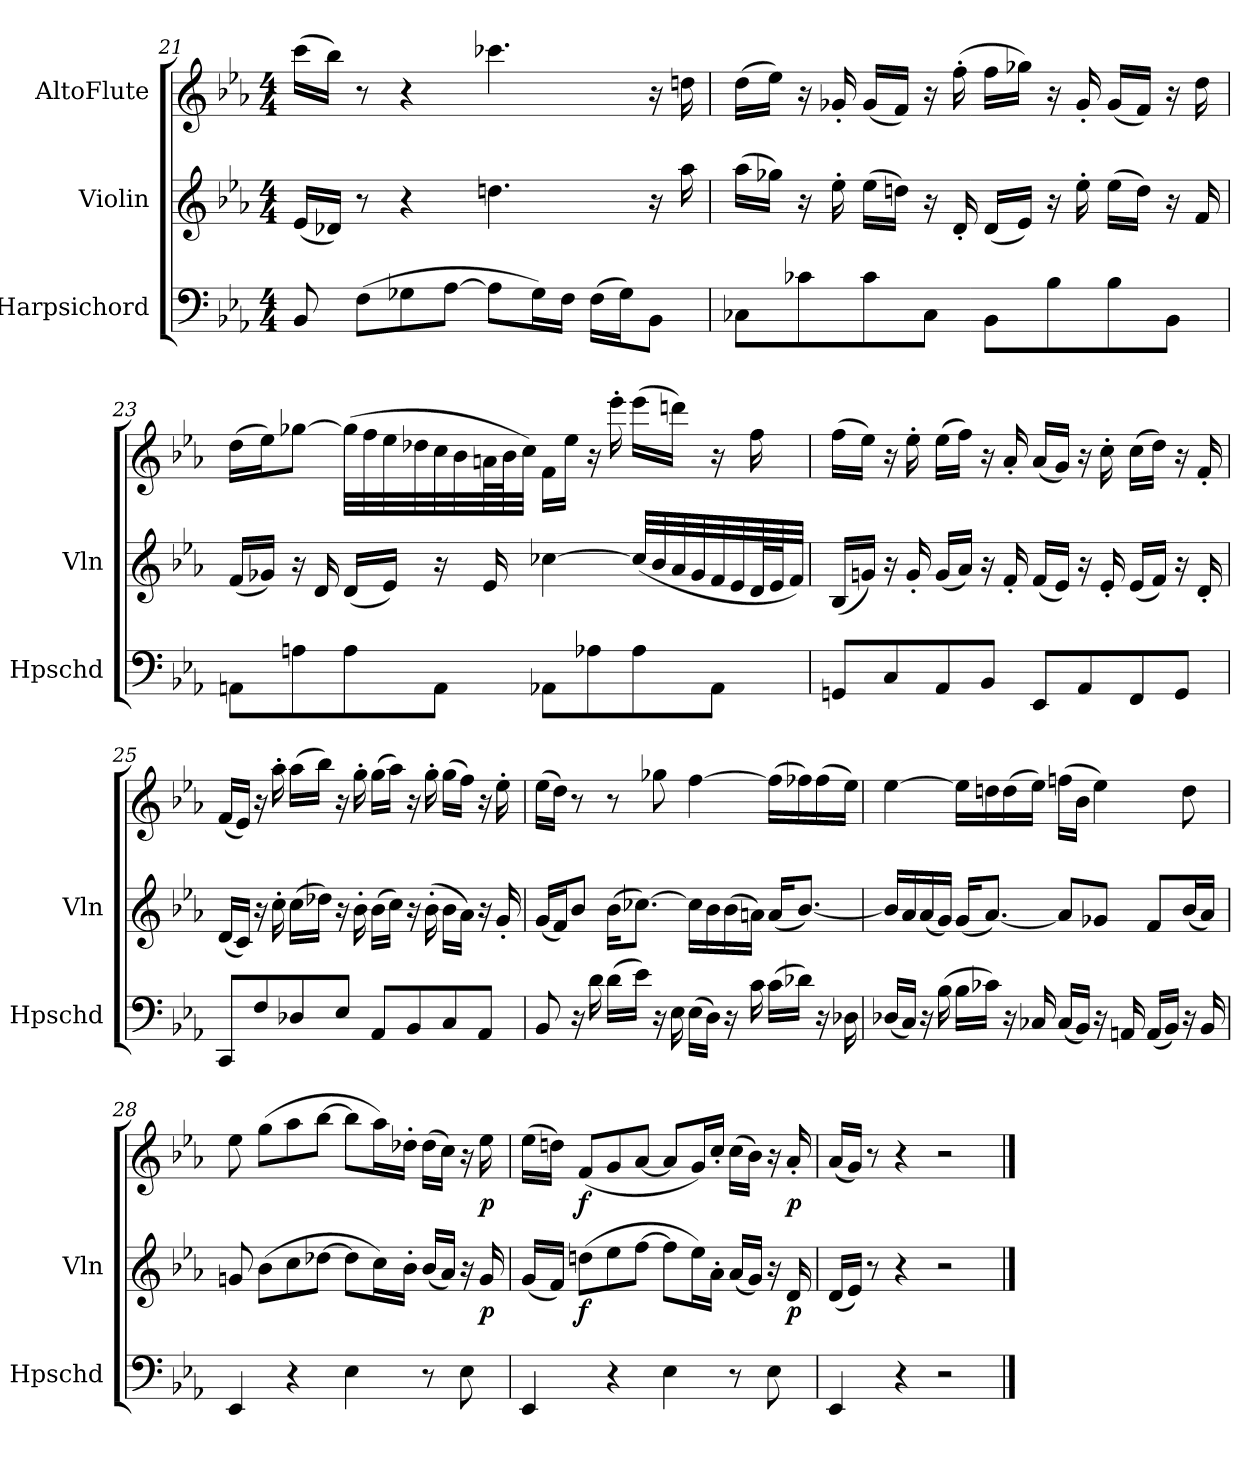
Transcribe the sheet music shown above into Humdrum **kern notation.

**kern	**kern	**dynam	**kern	**dynam
*part3	*part2	*part2	*part1	*part1
*staff3	*staff2	*staff2	*staff1	*staff1
*I"Harpsichord	*I"Violin	*	*I"AltoFlute	*
*I'Hpschd	*I'Vln	*	*	*
*clefF4	*clefG2	*	*clefG2	*
*k[b-e-a-]	*k[b-e-a-]	*	*k[b-e-a-]	*
*M4/4	*M4/4	*	*M4/4	*
=21	=21	=21	=21	=21
8BB-/	(16e-/LL	.	(16ccc\LL	.
.	16d-X/JJ)	.	16bb-\JJ)	.
(8F\L	8r	.	8r	.
8G-X\	4r	.	4r	.
[8A-\J	.	.	.	.
8A-\L]	4.ddn\	.	4.ccc-X\	.
16G-\L)	.	.	.	.
16F\JJ	.	.	.	.
(16F\LL	.	.	.	.
16G-\J)	.	.	.	.
8BB-\J	16r	.	16r	.
.	16aa-\	.	16ddn\	.
=22	=22	=22	=22	=22
8C-X\L	(16aa-\LL	.	(16dd\LL	.
.	16gg-X\JJ)	.	16ee-\JJ)	.
8c-X\	16r	.	16r	.
.	16ee-'\	.	16g-X'/	.
8c-\	(16ee-\LL	.	(16g-/LL	.
.	16ddn\JJ)	.	16f/JJ)	.
8C-\J	16r	.	16r	.
.	16d'/	.	(16ff'\	.
8BB-\L	(16d/LL	.	16ff\LL	.
.	16e-/JJ)	.	16gg-X\JJ)	.
8B-\	16r	.	16r	.
.	16ee-'\	.	16g-'/	.
8B-\	(16ee-\LL	.	(16g-/LL	.
.	16dd\JJ)	.	16f/JJ)	.
8BB-\J	16r	.	16r	.
.	16f/	.	16dd\	.
=23	=23	=23	=23	=23
8AAn\L	(16f/LL	.	(16dd\LL	.
.	16g-X/JJ)	.	16ee-\J)	.
8An\	16r	.	[8gg-X\J	.
.	16d/	.	.	.
8A\	(16d/LL	.	(32gg-\LLL]	.
.	.	.	32ff\	.
.	16e-/JJ)	.	32ee-\	.
.	.	.	32dd-X\	.
8AA\J	16r	.	32cc\	.
.	.	.	32b-\	.
.	16e-/	.	64an\L	.
.	.	.	64b-\J	.
.	.	.	32cc\JJJ)	.
8AA-X\L	[4cc-X\	.	16f\LL	.
.	.	.	16ee-\JJ	.
8A-X\	.	.	16r	.
.	.	.	16eee-'\	.
8A-\	(32cc-/LLL]	.	(16eee-\LL	.
.	32b-/	.	.	.
.	32a-/	.	16dddn\JJ)	.
.	32g-/	.	.	.
8AA-\J	32f/	.	16r	.
.	32e-/	.	.	.
.	64d/L	.	16ff\	.
.	64e-/J	.	.	.
.	32f/JJJ)	.	.	.
=24	=24	=24	=24	=24
8GGn/L	(16B-/LL	.	(16ff\LL	.
.	16gn/JJ)	.	16ee-\JJ)	.
8C/	16r	.	16r	.
.	16g'/	.	16ee-'\	.
8AA-/	(16g/LL	.	(16ee-\LL	.
.	16a-/JJ)	.	16ff\JJ)	.
8BB-/J	16r	.	16r	.
.	16f'/	.	16a-'/	.
8EE-/L	(16f/LL	.	(16a-/LL	.
.	16e-/JJ)	.	16g/JJ)	.
8AA-/	16r	.	16r	.
.	16e-'/	.	16cc'\	.
8FF/	(16e-/LL	.	(16cc\LL	.
.	16f/JJ)	.	16dd\JJ)	.
8GG/J	16r	.	16r	.
.	16d'/	.	16f'/	.
=25	=25	=25	=25	=25
8CC/L	(16d/LL	.	(16f/LL	.
.	16c/JJ)	.	16e-/JJ)	.
8F/	16r	.	16r	.
.	16cc'\	.	16aa-'\	.
8D-X/	(16cc\LL	.	(16aa-\LL	.
.	16dd-X\JJ)	.	16bb-\JJ)	.
8E-/J	16r	.	16r	.
.	16b-'\	.	16gg'\	.
8AA-/L	(16b-\LL	.	(16gg\LL	.
.	16cc\JJ)	.	16aa-\JJ)	.
8BB-/	16r	.	16r	.
.	(16b-'\	.	16gg'\	.
8C/	16b-\LL	.	(16gg\LL	.
.	16a-\JJ)	.	16ff\JJ)	.
8AA-/J	16r	.	16r	.
.	16g'/	.	16ee-'\	.
=26	=26	=26	=26	=26
8BB-/	(16g/LL	.	(16ee-\LL	.
.	16f/J)	.	16dd\JJ)	.
16r	8b-/J	.	8r	.
16d\	.	.	.	.
(16d\LL	(16b-\KL	.	8r	.
16e-\JJ)	[8.cc-X\J)	.	.	.
16r	.	.	8gg-X\	.
16E-\	.	.	.	.
(16E-\LL	16cc-\LL]	.	[4ff\	.
16D\JJ)	16b-\	.	.	.
16r	(16b-\	.	.	.
16c\	16an\JJ)	.	.	.
(16c\LL	(16a/KL	.	(16ff\LL]	.
16d-X\JJ)	[8.b-/J)	.	16ff-X\)	.
16r	.	.	(16ff-\	.
16D-X\	.	.	16ee-\JJ)	.
=27	=27	=27	=27	=27
(16D-X/LL	16b-/LL]	.	[4ee-\	.
16C/JJ)	16a-/	.	.	.
16r	(16a-/	.	.	.
(16B-\	16g/JJ)	.	.	.
16B-\LL	(16g/KL	.	16ee-\LL]	.
16c-X\JJ)	[8.a-/J)	.	16ddn\	.
16r	.	.	(16dd\	.
16C-X/	.	.	16ee-\JJ)	.
(16C-/LL	8a-/L]	.	(16ffn\LL	.
16BB-/JJ)	.	.	16b-\JJ	.
16r	8g-X/J	.	4ee-\)	.
16AAn/	.	.	.	.
(16AA/LL	8f/L	.	.	.
16BB-/JJ)	.	.	.	.
16r	(16b-/L	.	8dd\	.
16BB-/	16a-/JJ)	.	.	.
=28	=28	=28	=28	=28
4EE-/	8gn/	.	8ee-\	.
.	(8b-\L	.	(8gg\L	.
4r	8cc\	.	8aa-\	.
.	[8dd-X\J	.	[8bb-\J	.
4E-\	8dd-\L]	.	8bb-\L]	.
.	16cc\L)	.	16aa-\L)	.
.	16b-'\JJ	.	16dd-X'\JJ	.
8r	(16b-/LL	.	(16dd-\LL	.
.	16a-/JJ)	.	16cc\JJ)	.
8E-\	16r	.	16r	.
.	16g/	p	16ee-\	p
=29	=29	=29	=29	=29
4EE-/	(16g/LL	.	(16ee-\LL	.
.	16f/JJ)	.	16ddn\JJ)	.
.	(8ddn\L	f	(8f/L	f
4r	8ee-\	.	8g/	.
.	[8ff\J	.	[8a-/J	.
4E-\	8ff\L]	.	8a-/L]	.
.	16ee-\L)	.	16g/L)	.
.	16a-'\JJ	.	16cc'/JJ	.
8r	(16a-/LL	.	(16cc\LL	.
.	16g/JJ)	.	16b-\JJ)	.
8E-\	16r	.	16r	.
.	16d/	p	16a-'/	p
=30	=30	=30	=30	=30
4EE-/	(16d/LL	.	(16a-/LL	.
.	16e-/JJ)	.	16g/JJ)	.
.	8r	.	8r	.
4r	4r	.	4r	.
2r	2r	.	2r	.
==	==	==	==	==
*-	*-	*-	*-	*-
